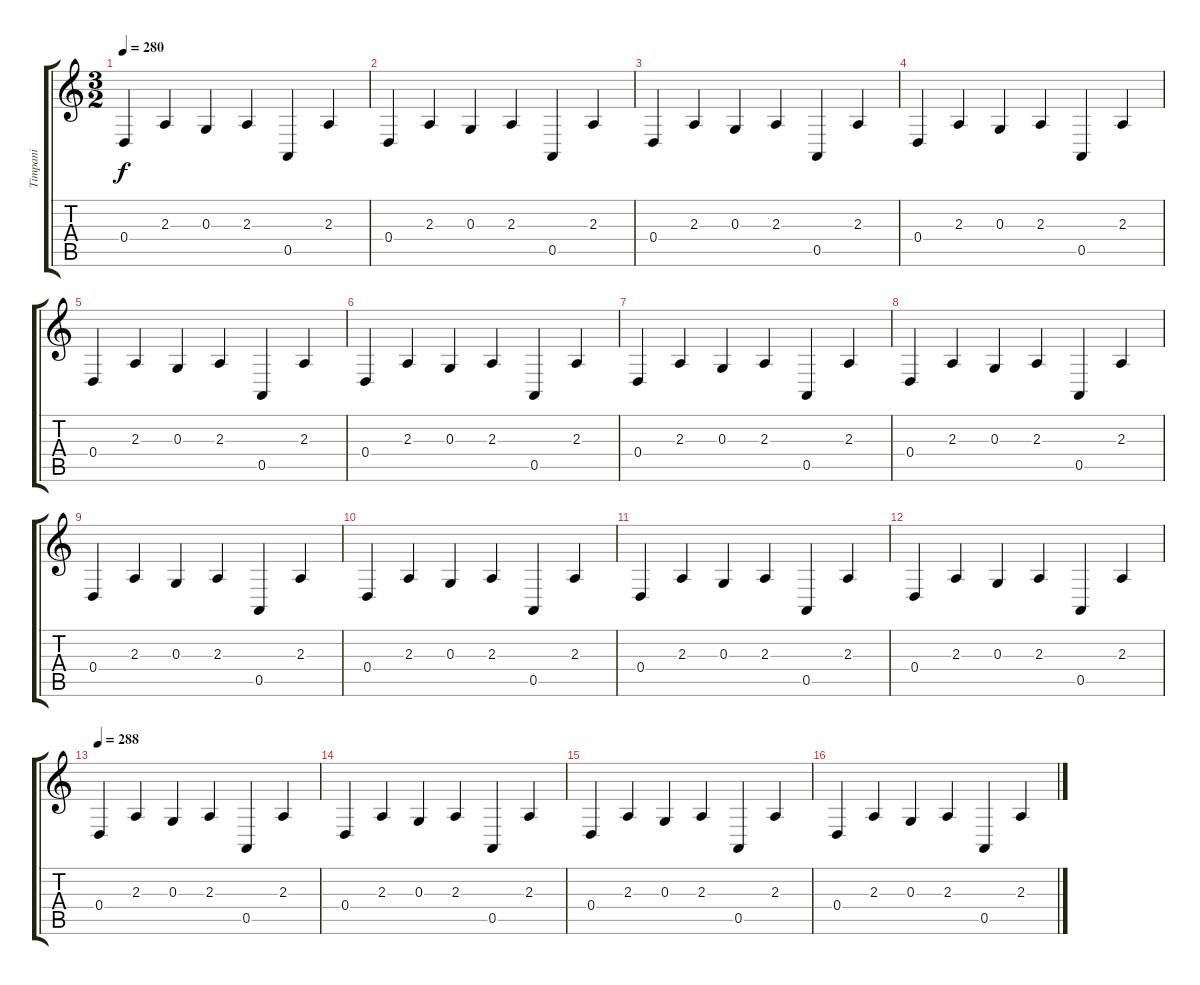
\track ("Timpani" "Timpani") {instrument timpani}
\staff {score tabs}
\tuning (E4 B3 G3 D3 A2 E2) {hide}
\ts (3 2)
\tempo 280
\clef g2
\ks c
0.4.4{dy f} 2.3.4 0.3.4 2.3.4 0.5.4 2.3.4 |
0.4.4 2.3.4 0.3.4 2.3.4 0.5.4 2.3.4 |
0.4.4 2.3.4 0.3.4 2.3.4 0.5.4 2.3.4 |
0.4.4 2.3.4 0.3.4 2.3.4 0.5.4 2.3.4 |
0.4.4 2.3.4 0.3.4 2.3.4 0.5.4 2.3.4 |
0.4.4 2.3.4 0.3.4 2.3.4 0.5.4 2.3.4 |
0.4.4 2.3.4 0.3.4 2.3.4 0.5.4 2.3.4 |
0.4.4 2.3.4 0.3.4 2.3.4 0.5.4 2.3.4 |
0.4.4 2.3.4 0.3.4 2.3.4 0.5.4 2.3.4 |
0.4.4 2.3.4 0.3.4 2.3.4 0.5.4 2.3.4 |
0.4.4 2.3.4 0.3.4 2.3.4 0.5.4 2.3.4 |
0.4.4 2.3.4 0.3.4 2.3.4 0.5.4 2.3.4 |
\tempo 288
0.4.4 2.3.4 0.3.4 2.3.4 0.5.4 2.3.4 |
0.4.4 2.3.4 0.3.4 2.3.4 0.5.4 2.3.4 |
0.4.4 2.3.4 0.3.4 2.3.4 0.5.4 2.3.4 |
0.4.4 2.3.4 0.3.4 2.3.4 0.5.4 2.3.4
